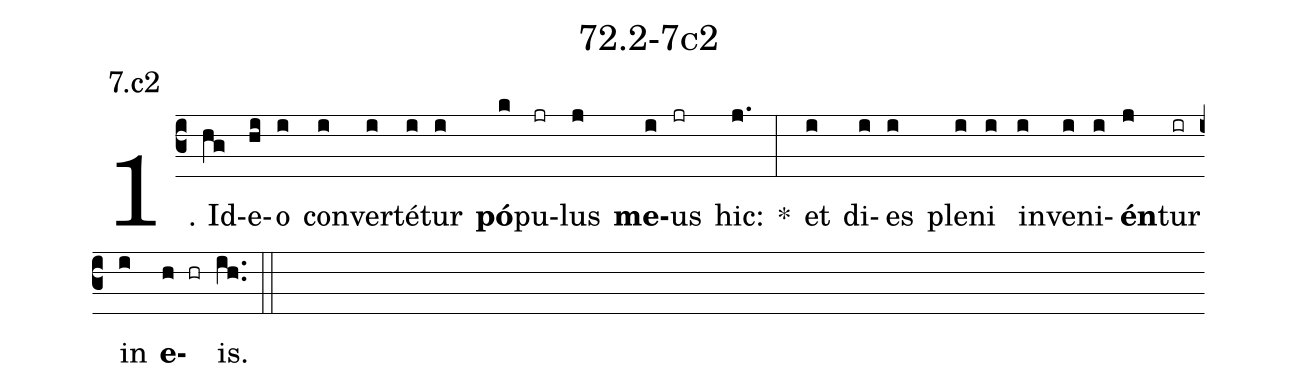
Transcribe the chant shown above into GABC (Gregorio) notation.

name: 72.2-7c2;
annotation: 7.c2;
%%
(c3)1. Id(hg)e(hi)o(i) con(i)ver(i)té(i)tur(i) <b>pó</b>(k)pu(jr)lus(j) <b>me</b>(i)us(jr) hic:(j.) *(:) et(i) di(i)es(i) ple(i)ni(i) in(i)ve(i)ni(i)<b>én</b>(j)tur(ir) in(i) <b>e</b>(h hr)is.(ih..) (::)


%E(i) u(i) o(j) u(i) a(h) e.(ih..) (::)
